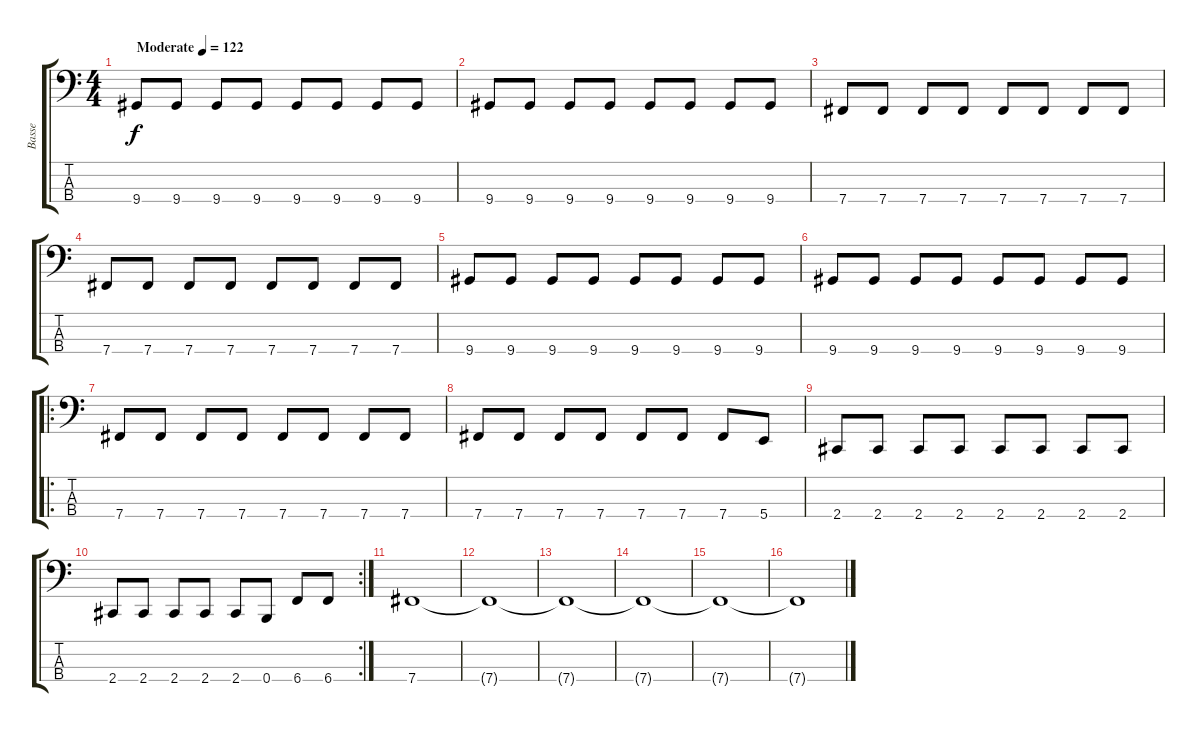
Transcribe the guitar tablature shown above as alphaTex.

\track ("Basse" "Basse") {instrument electricbassfinger}
\staff {score tabs}
\tuning (D2 A1 E1 B0) {hide}
\ts (4 4)
\tempo (122 "Moderate")
\clef f4
\ks c
9.4.8{dy f volume 10 instrument electricbassfinger} 9.4.8 9.4.8 9.4.8 9.4.8 9.4.8 9.4.8 9.4.8 |
9.4.8 9.4.8 9.4.8 9.4.8 9.4.8 9.4.8 9.4.8 9.4.8 |
7.4.8 7.4.8 7.4.8 7.4.8 7.4.8 7.4.8 7.4.8 7.4.8 |
7.4.8 7.4.8 7.4.8 7.4.8 7.4.8 7.4.8 7.4.8 7.4.8 |
9.4.8 9.4.8 9.4.8 9.4.8 9.4.8 9.4.8 9.4.8 9.4.8 |
9.4.8 9.4.8 9.4.8 9.4.8 9.4.8 9.4.8 9.4.8 9.4.8 |
\ro
7.4.8 7.4.8 7.4.8 7.4.8 7.4.8 7.4.8 7.4.8 7.4.8 |
7.4.8 7.4.8 7.4.8 7.4.8 7.4.8 7.4.8 7.4.8 5.4.8 |
2.4.8 2.4.8 2.4.8 2.4.8 2.4.8 2.4.8 2.4.8 2.4.8 |
\rc 2
2.4.8 2.4.8 2.4.8 2.4.8 2.4.8 0.4.8 6.4.8 6.4.8 |
7.4.1 |
7.4{t}.1 |
7.4{t}.1 |
7.4{t}.1 |
7.4{t}.1 |
7.4{t}.1
